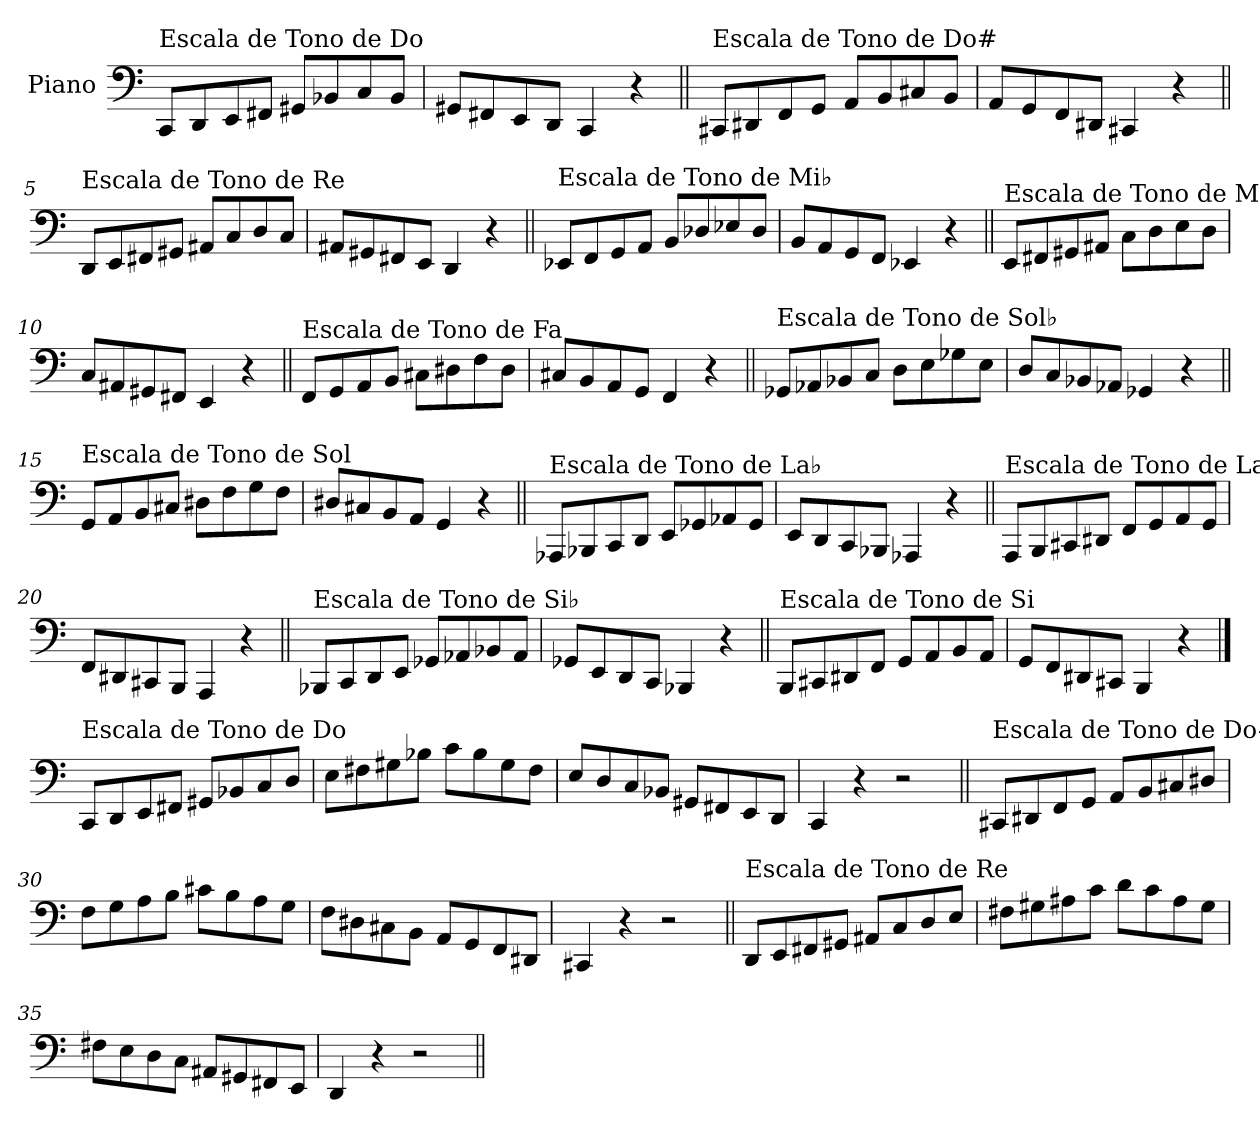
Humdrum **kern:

**kern
*part1
*staff1
*I"Piano
*I'Pno.
*clefF4
*k[]
=1
!LO:TX:a:t=Escala de Tono de Do
8CC/L
8DD/
8EE/
8FF#X/J
8GG#X/L
8BB-X/
8C/
8BB-/J
=2
8GG#X/L
8FF#X/
8EE/
8DD/J
4CC/
4r
=3||
!LO:TX:a:t=Escala de Tono de Do#
8CC#X/L
8DD#X/
8FF/
8GG/J
8AA/L
8BB/
8C#X/
8BB/J
=4
8AA/L
8GG/
8FF/
8DD#X/J
4CC#X/
4r
!!LO:LB:g=z
=5||
!LO:TX:a:t=Escala de Tono de Re
8DD/L
8EE/
8FF#X/
8GG#X/J
8AA#X/L
8C/
8D/
8C/J
=6
8AA#X/L
8GG#X/
8FF#X/
8EE/J
4DD/
4r
=7||
!LO:TX:a:t=Escala de Tono de Mi♭
8EE-X/L
8FF/
8GG/
8AA/J
8BB/L
8D-X/
8E-X/
8D-/J
=8
8BB/L
8AA/
8GG/
8FF/J
4EE-X/
4r
!!LO:LB:g=z
=9||
!LO:TX:a:t=Escala de Tono de Mi
8EE/L
8FF#X/
8GG#X/
8AA#X/J
8C\L
8D\
8E\
8D\J
=10
8C/L
8AA#X/
8GG#X/
8FF#X/J
4EE/
4r
=11||
!LO:TX:a:t=Escala de Tono de Fa
8FF/L
8GG/
8AA/
8BB/J
8C#X\L
8D#X\
8F\
8D#\J
=12
8C#X/L
8BB/
8AA/
8GG/J
4FF/
4r
!!LO:LB:g=z
=13||
!LO:TX:a:t=Escala de Tono de Sol♭
8GG-X/L
8AA-X/
8BB-X/
8C/J
8D\L
8E\
8G-X\
8E\J
=14
8D/L
8C/
8BB-X/
8AA-X/J
4GG-X/
4r
=15||
!LO:TX:a:t=Escala de Tono de Sol
8GG/L
8AA/
8BB/
8C#X/J
8D#X\L
8F\
8G\
8F\J
=16
8D#X/L
8C#X/
8BB/
8AA/J
4GG/
4r
!!LO:LB:g=z
=17||
!LO:TX:a:t=Escala de Tono de La♭
8AAA-X/L
8BBB-X/
8CC/
8DD/J
8EE/L
8GG-X/
8AA-X/
8GG-/J
=18
8EE/L
8DD/
8CC/
8BBB-X/J
4AAA-X/
4r
=19||
!LO:TX:a:t=Escala de Tono de La
8AAA/L
8BBB/
8CC#X/
8DD#X/J
8FF/L
8GG/
8AA/
8GG/J
=20
8FF/L
8DD#X/
8CC#X/
8BBB/J
4AAA/
4r
!!LO:LB:g=z
=21||
!LO:TX:a:t=Escala de Tono de Si♭
8BBB-X/L
8CC/
8DD/
8EE/J
8GG-X/L
8AA-X/
8BB-X/
8AA-/J
=22
8GG-X/L
8EE/
8DD/
8CC/J
4BBB-X/
4r
=23||
!LO:TX:a:t=Escala de Tono de Si
8BBB/L
8CC#X/
8DD#X/
8FF/J
8GG/L
8AA/
8BB/
8AA/J
=24
8GG/L
8FF/
8DD#X/
8CC#X/J
4BBB/
4r
!!LO:PB:g=z
==25
!LO:TX:a:t=Escala de Tono de Do
8CC/L
8DD/
8EE/
8FF#X/J
8GG#X/L
8BB-X/
8C/
8D/J
=26
8E\L
8F#X\
8G#X\
8B-X\J
8c\L
8B-\
8G#\
8F#\J
=27
8E/L
8D/
8C/
8BB-X/J
8GG#X/L
8FF#X/
8EE/
8DD/J
=28
4CC/
4r
2r
!!LO:LB:g=z
=29||
!LO:TX:a:t=Escala de Tono de Do#
8CC#X/L
8DD#X/
8FF/
8GG/J
8AA/L
8BB/
8C#X/
8D#X/J
=30
8F\L
8G\
8A\
8B\J
8c#X\L
8B\
8A\
8G\J
=31
8F\L
8D#X\
8C#X\
8BB\J
8AA/L
8GG/
8FF/
8DD#X/J
=32
4CC#X/
4r
2r
!!LO:LB:g=z
=33||
!LO:TX:a:t=Escala de Tono de Re
8DD/L
8EE/
8FF#X/
8GG#X/J
8AA#X/L
8C/
8D/
8E/J
=34
8F#X\L
8G#X\
8A#X\
8c\J
8d\L
8c\
8A#\
8G#\J
=35
8F#X\L
8E\
8D\
8C\J
8AA#X/L
8GG#X/
8FF#X/
8EE/J
=36
4DD/
4r
2r
=||
*-
